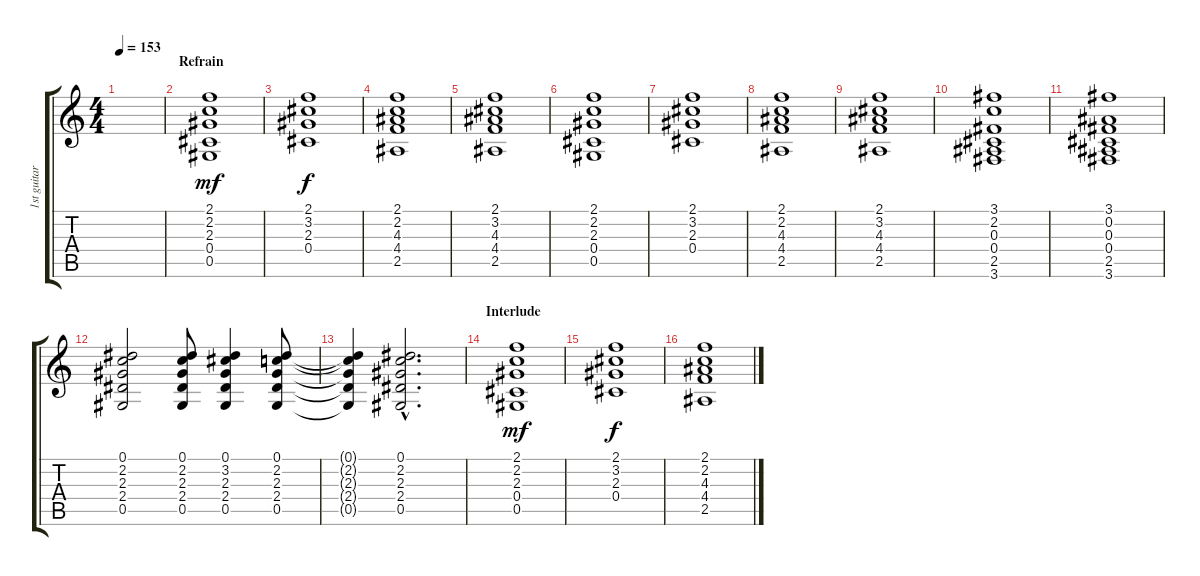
\track ("1st guitar" "1st guitar") {instrument distortionguitar}
\staff {score tabs}
\tuning (Eb4 Bb3 Gb3 Db3 Ab2 Eb2) {hide}
\ts (4 4)
\tempo 153
\clef g2
\ks c
|
\section ("" "Refrain")
(2.1 2.2 2.3 0.4 0.5).1{dy mf volume 11} |
(2.1 3.2 2.3 0.4).1{dy f} |
(2.1 2.2 4.3 4.4 2.5).1 |
(2.1 3.2 4.3 4.4 2.5).1 |
(2.1 2.2 2.3 0.4 0.5).1 |
(2.1 3.2 2.3 0.4).1 |
(2.1 2.2 4.3 4.4 2.5).1 |
(2.1 3.2 4.3 4.4 2.5).1 |
(3.1 2.2 0.3 0.4 2.5 3.6).1 |
(3.1 0.2 0.3 0.4 2.5 3.6).1 |
(0.1 2.2 2.3 2.4 0.5).2 (0.1 2.2 2.3 2.4 0.5).8 (0.1 3.2 2.3 2.4 0.5).4 (0.1 2.2 2.3 2.4 0.5).8 |
(0.1{t} 2.2{t} 2.3{t} 2.4{t} 0.5{t}).4 (0.1{hac} 2.2{hac} 2.3{hac} 2.4{hac} 0.5{hac}).2{d} |
\section ("" "Interlude")
(2.1 2.2 2.3 0.4 0.5).1{dy mf volume 15} |
(2.1 3.2 2.3 0.4).1{dy f} |
(2.1 2.2 4.3 4.4 2.5).1
